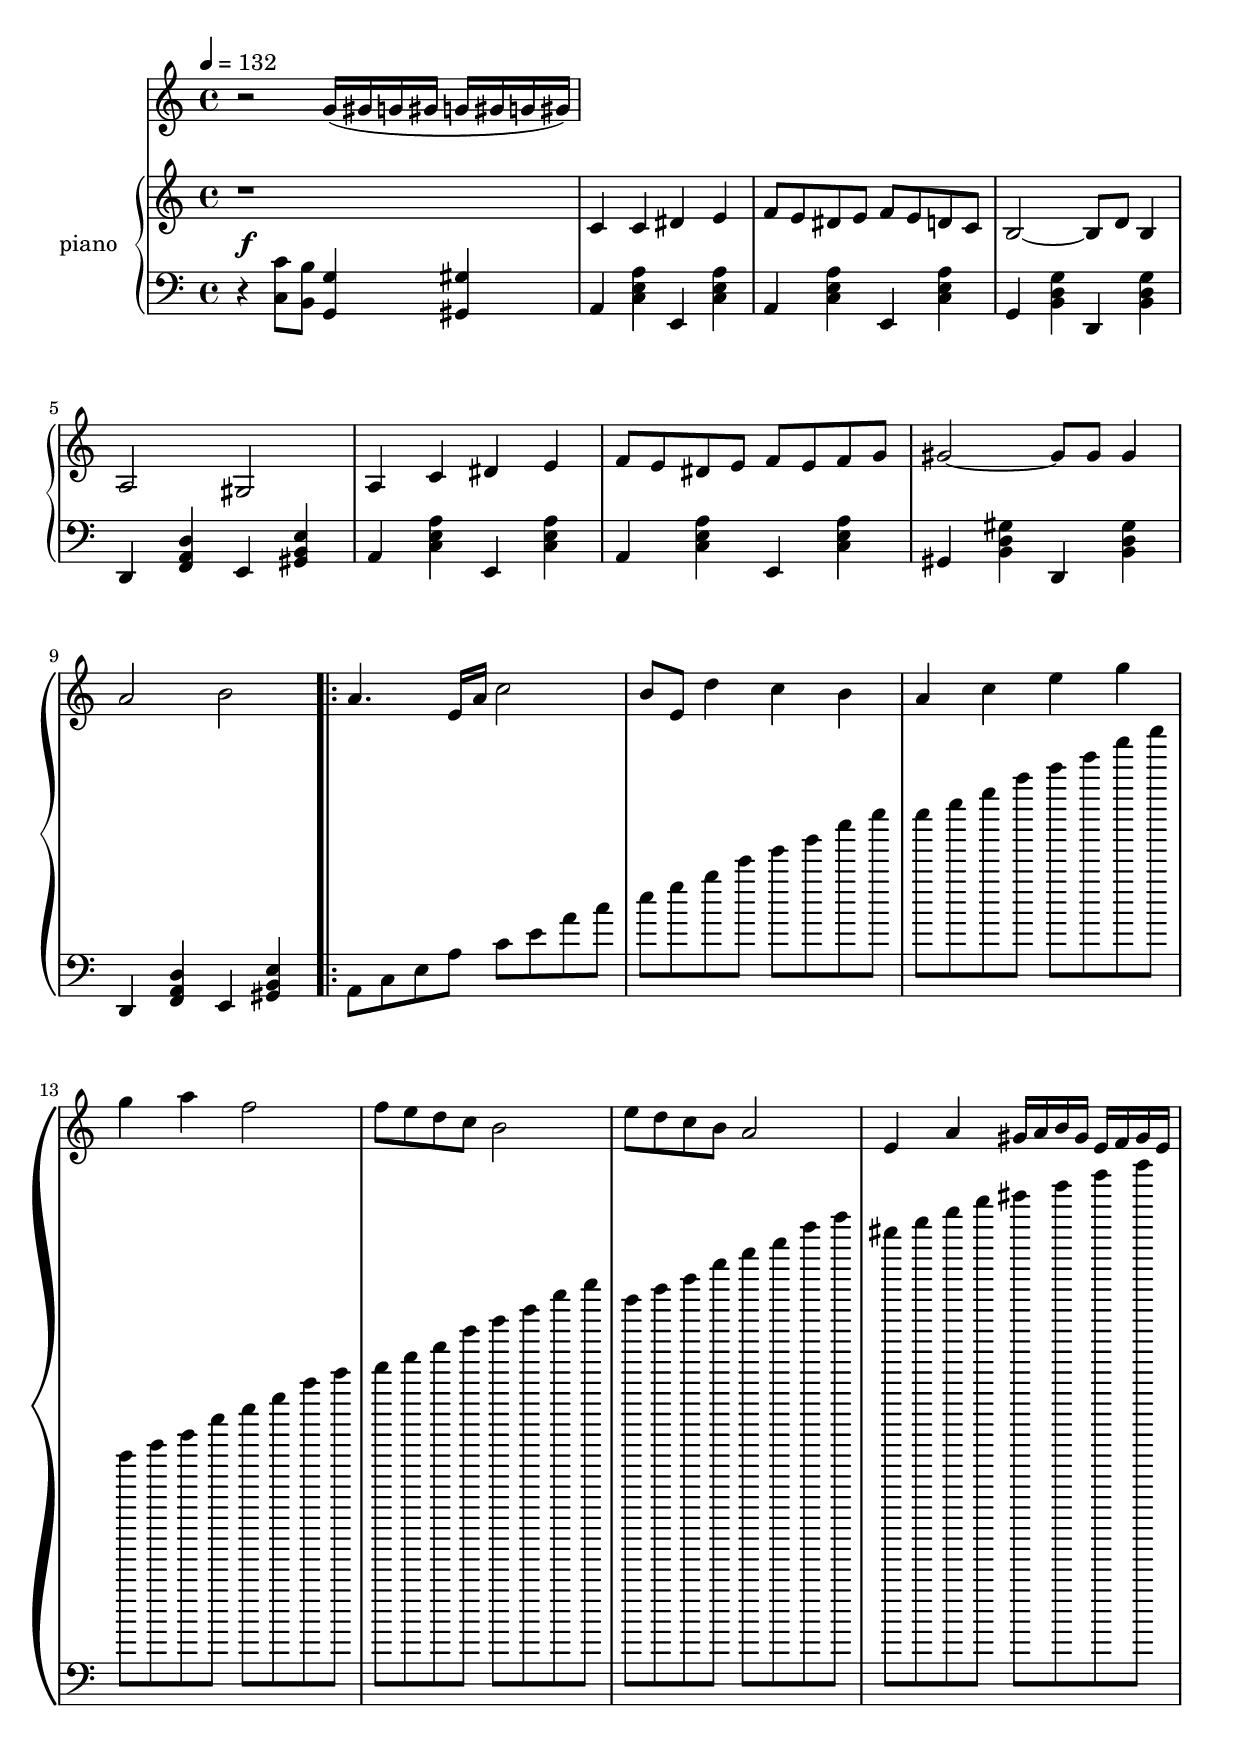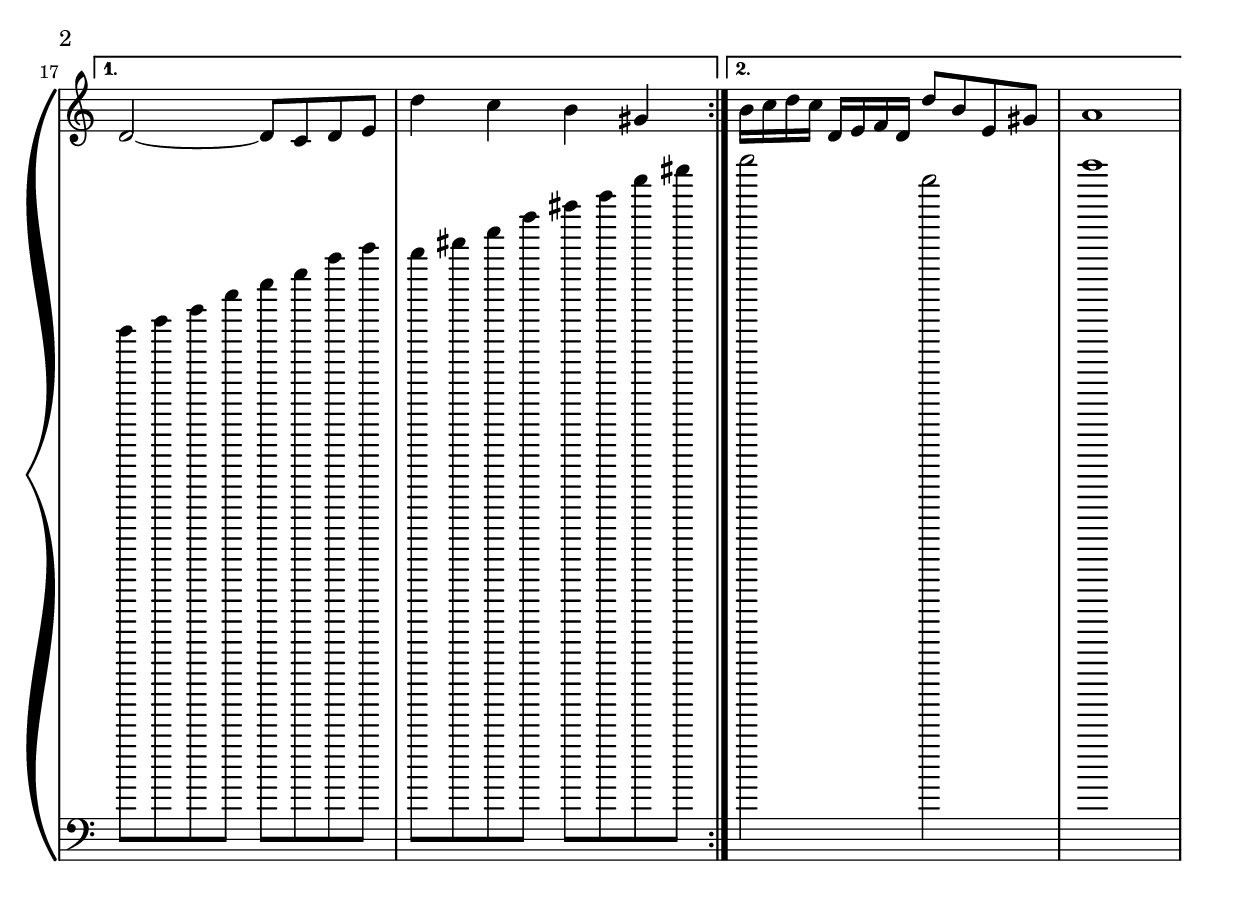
\include "articulate.ly"

global = {
	\key a \minor
	\time 4/4
	\tempo 4 = 132
}

rightHand = \relative c' {
	\clef treble
	r1 |
	c4 c dis e | f8 e dis e f e d c |
	b2~b8 d b4 | a2 gis2 |
	a4 c dis e | f8 e dis e f e f g |
	gis2~gis8 gis gis4 | a2 b2 |
	\repeat volta 2 {
		a4. e16 a c2 | b8 e, d'4 c b |
		a4 c e g | g a f2 |
		f8 e d c b2 | e8 d c b a2 |
		e4 a gis16 a b gis e16 f gis e |
	} \alternative {
		{ d2~d8 c d e | d'4 c b gis | }
		{ b16 c d c d,16 e f d d'8 b e, gis | a1 }
	}
}

leftHand = \relative c {
	\clef bass
	r4 <c c'>8 <b b'>8 <g g'>4 <gis gis'> |
	a4 <c e a> e, <c' e a> | a4 <c e a> e, <c' e a> |
	g4 <b d g> d, <b' d g> | d, <f a d> e <gis b e> |
	a4 <c e a> e, <c' e a> | a4 <c e a> e, <c' e a> |
	gis4 <b d gis> d, <b' d gis> | d, <f a d> e <gis b e> |
	\repeat volta 2 {
		 a8 c e a c e a c |
		 e8 g b e g b e g |
		 g8 b d g b d g b |
		 f8 a c f a c f a |
		 b8 d f b d f b d |
		 a8 c e a c e a c |
		 gis8 b d f gis b d f | 
	} \alternative {
		{ d8 f a d f a d f |  e8 gis b e gis b e gis | }
		{ b2 e,2 | a1 }
	}
}

pianoDynamics = {
	s1\f
}

piccoloStaff = \new Staff = "piccolo" \relative c'' {
	\set Staff.midiInstrument = #"piccolo"
	\global
	r2 g16( gis g gis g gis g gis) |
}

pianoStaff = \new PianoStaff = "piano" <<
	\set PianoStaff.instrumentName = #"piano"
	\new Staff = "up" << \global \rightHand >>
	\new Dynamics = "dynamics" \pianoDynamics
	\new Staff = "down" << \global \leftHand >>
>>

pianoStaffMidi = \new PianoStaff = "piano" <<
	\set PianoStaff.midiInstrument = #"acoustic grand"
	\new Staff = "up" << \global \pianoDynamics \rightHand  >>
	\new Staff = "down" << \global \pianoDynamics \leftHand  >>	
>>

\score {
	<<
		\piccoloStaff
		\pianoStaff
	>>
	\layout { }
}

\score {
	\unfoldRepeats \articulate <<
		\piccoloStaff
		\pianoStaffMidi
	>>
	\midi {	}
}
